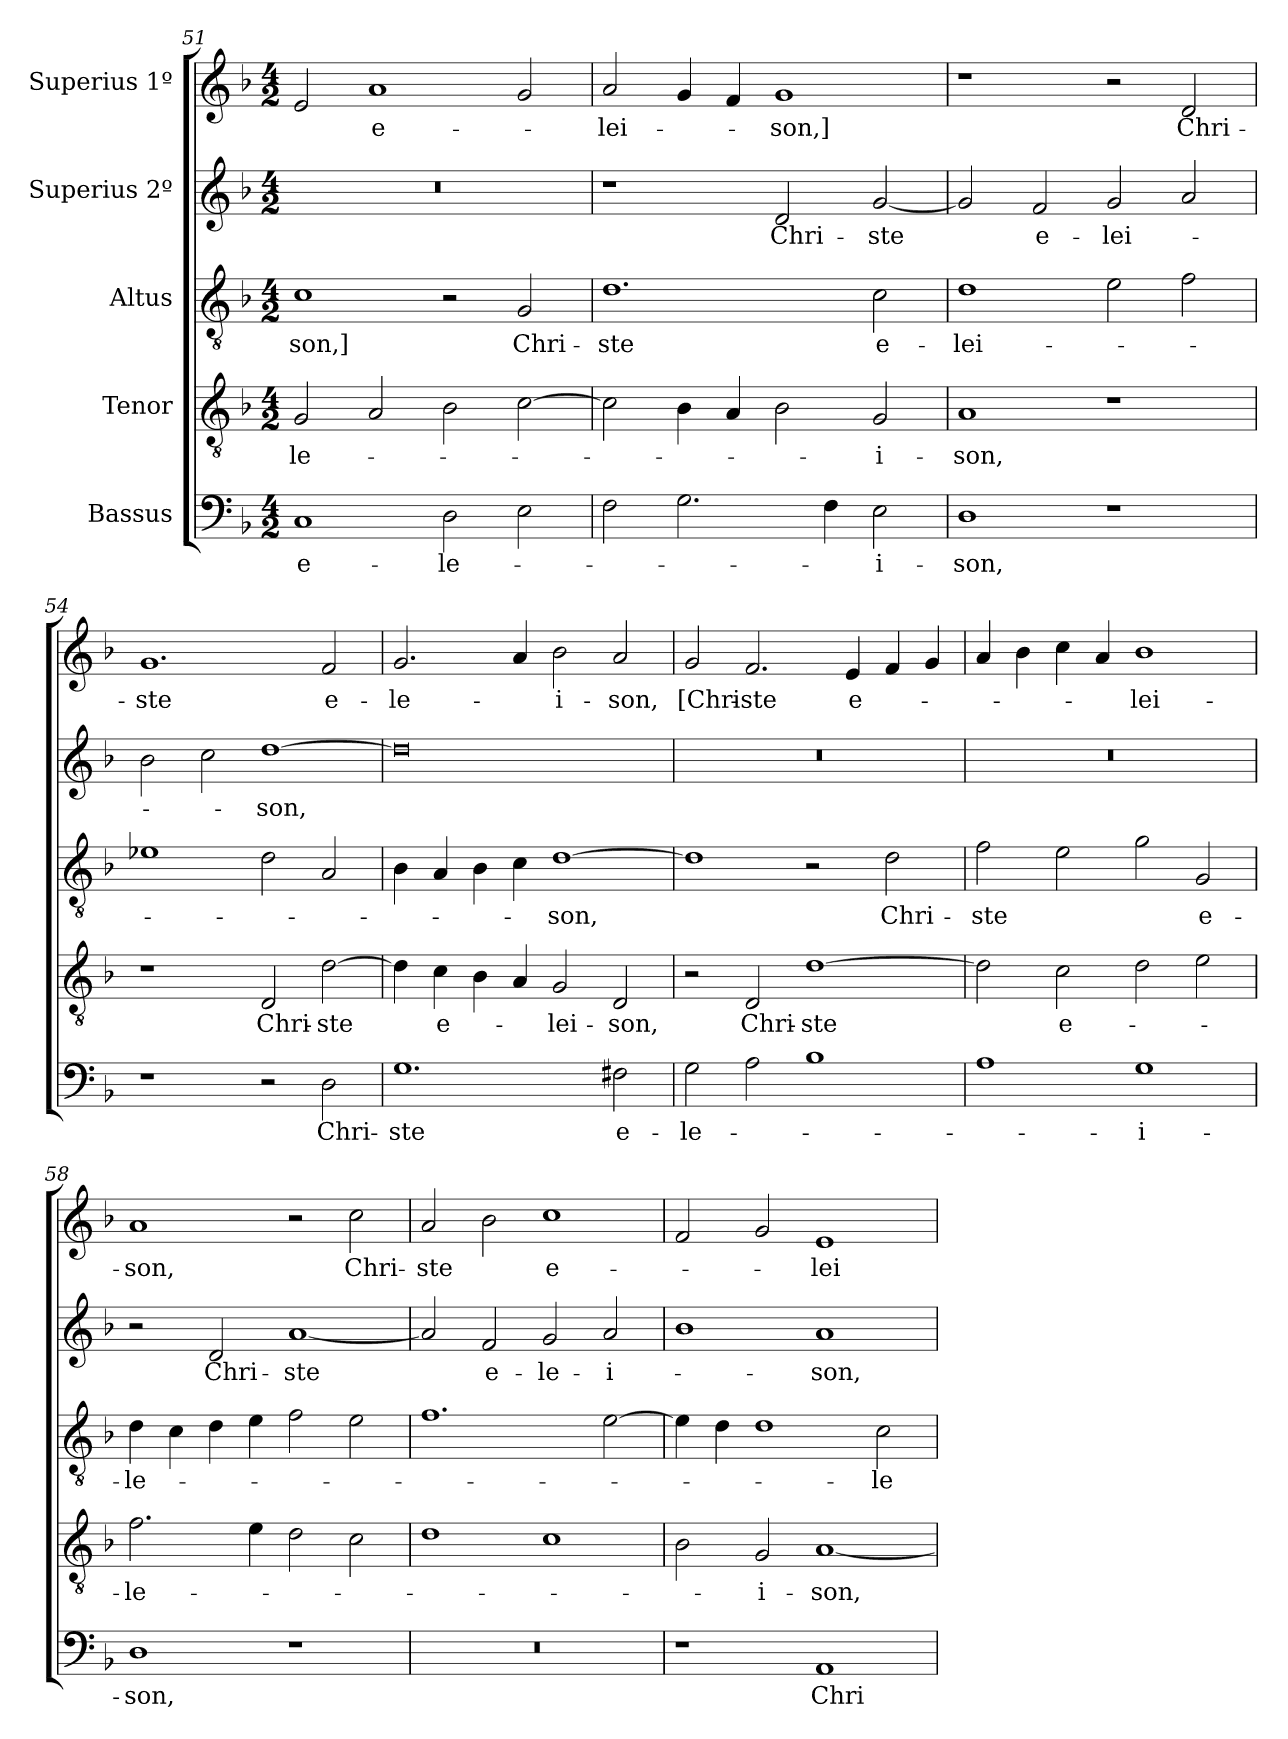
**kern	**text	**kern	**text	**kern	**text	**kern	**text	**kern	**text
*part5	*part5	*part4	*part4	*part3	*part3	*part2	*part2	*part1	*part1
*staff5	*staff5	*staff4	*staff4	*staff3	*staff3	*staff2	*staff2	*staff1	*staff1
*I"Bassus	*	*I"Tenor	*	*I"Altus	*	*I"Superius 2º	*	*I"Superius 1º	*
*clefF4	*	*clefGv2	*	*clefGv2	*	*clefG2	*	*clefG2	*
*k[b-]	*	*k[b-]	*	*k[b-]	*	*k[b-]	*	*k[b-]	*
*M4/2	*	*M4/2	*	*M4/2	*	*M4/2	*	*M4/2	*
=51	=51	=51	=51	=51	=51	=51	=51	=51	=51
1C/	e-	2G/	-le-	1c\	-son,]	0r	.	2e/	.
.	.	2A/	.	.	.	.	.	1a/	e-
2D\	-le-	2B-\	.	2r	.	.	.	.	.
2E\	.	[2c\	.	2G/	Chri-	.	.	2g/	.
=52	=52	=52	=52	=52	=52	=52	=52	=52	=52
2F\	.	2c\]	.	1.d\	-ste	1r	.	2a/	-lei-
2.G\	.	4B-\	.	.	.	.	.	4g/	.
.	.	4A/	.	.	.	.	.	4f/	.
.	.	2B-\	.	.	.	2d/	Chri-	1g/	-son,]
4F\	.	.	.	.	.	.	.	.	.
2E\	-i-	2G/	-i-	2c\	e-	[2g/	-ste	.	.
=53	=53	=53	=53	=53	=53	=53	=53	=53	=53
1D\	-son,	1A/	-son,	1d\	-lei-	2g/]	.	1r	.
.	.	.	.	.	.	2f/	e-	.	.
1r	.	1r	.	2e\	.	2g/	-lei-	2r	.
.	.	.	.	2f\	.	2a/	.	2d/	Chri-
=54	=54	=54	=54	=54	=54	=54	=54	=54	=54
1r	.	1r	.	1e-X\	.	2b-\	.	1.g/	-ste
.	.	.	.	.	.	2cc\	.	.	.
2r	.	2D/	Chri-	2d\	.	[1dd\	-son,	.	.
2D\	Chri-	[2d\	-ste	2A/	.	.	.	2f/	e-
=55	=55	=55	=55	=55	=55	=55	=55	=55	=55
1.G\	-ste	4d\]	.	4B-\	.	0dd\]	.	2.g/	-le-
.	.	4c\	e-	4A/	.	.	.	.	.
.	.	4B-\	.	4B-\	.	.	.	.	.
.	.	4A/	.	4c\	.	.	.	4a/	.
.	.	2G/	-lei-	[1d\	-son,	.	.	2b-\	-i-
2F#X\	e-	2D/	-son,	.	.	.	.	2a/	-son,
=56	=56	=56	=56	=56	=56	=56	=56	=56	=56
2G\	-le-	2r	.	1d\]	.	0r	.	2g/	[Chri-
2A\	.	2D/	Chri-	.	.	.	.	2.f/	-ste
1B-\	.	[1d\	-ste	2r	.	.	.	.	.
.	.	.	.	.	.	.	.	4e/	e-
.	.	.	.	2d\	Chri-	.	.	4f/	.
.	.	.	.	.	.	.	.	4g/	.
=57	=57	=57	=57	=57	=57	=57	=57	=57	=57
1A\	.	2d\]	.	2f\	-ste	0r	.	4a/	.
.	.	.	.	.	.	.	.	4b-\	.
.	.	2c\	e-	2e\	.	.	.	4cc\	.
.	.	.	.	.	.	.	.	4a/	.
1G\	-i-	2d\	.	2g\	.	.	.	1b-\	-lei-
.	.	2e\	.	2G/	e-	.	.	.	.
=58	=58	=58	=58	=58	=58	=58	=58	=58	=58
1D\	-son,	2.f\	-le-	4d\	-le-	2r	.	1a/	-son,
.	.	.	.	4c\	.	.	.	.	.
.	.	.	.	4d\	.	2d/	Chri-	.	.
.	.	4e\	.	4e\	.	.	.	.	.
1r	.	2d\	.	2f\	.	[1a/	-ste	2r	.
.	.	2c\	.	2e\	.	.	.	2cc\	Chri-
=59	=59	=59	=59	=59	=59	=59	=59	=59	=59
0r	.	1d\	.	1.f\	.	2a/]	.	2a/	-ste
.	.	.	.	.	.	2f/	e-	2b-\	.
.	.	1c\	.	.	.	2g/	-le-	1cc\	e-
.	.	.	.	[2e\	.	2a/	-i-	.	.
=60	=60	=60	=60	=60	=60	=60	=60	=60	=60
1r	.	2B-\	.	4e\]	.	1b-\	.	2f/	.
.	.	.	.	4d\	.	.	.	.	.
.	.	2G/	-i-	1d\	.	.	.	2g/	.
1AA/	Chri-	[1A/	-son,	.	.	1a/	-son,	1e/	-lei-
.	.	.	.	2c\	-le-	.	.	.	.
=	=	=	=	=	=	=	=	=	=
*-	*-	*-	*-	*-	*-	*-	*-	*-	*-
